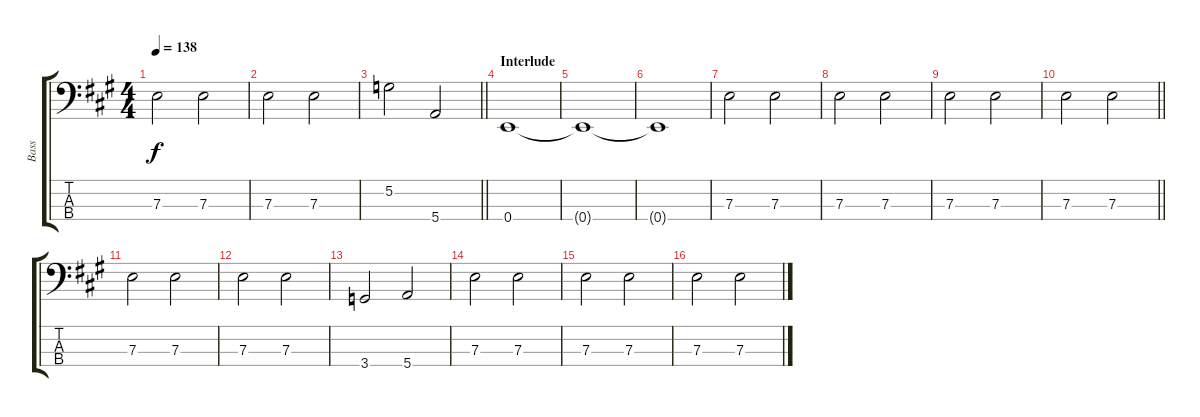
\track ("Bass" "Bass") {instrument electricbassfinger}
\staff {score tabs}
\tuning (G2 D2 A1 E1) {hide}
\ts (4 4)
\tempo 138
\clef f4
\ks a
7.3.2{dy f} 7.3.2 |
7.3.2 7.3.2 |
\barLineRight lightlight
5.2.2 5.4.2 |
\section ("" "Interlude")
0.4.1 |
0.4{t}.1 |
0.4{t}.1 |
7.3.2 7.3.2 |
7.3.2 7.3.2 |
7.3.2 7.3.2 |
\barLineRight lightlight
7.3.2 7.3.2 |
7.3.2 7.3.2 |
7.3.2 7.3.2 |
3.4.2 5.4.2 |
7.3.2 7.3.2 |
7.3.2 7.3.2 |
7.3.2 7.3.2
